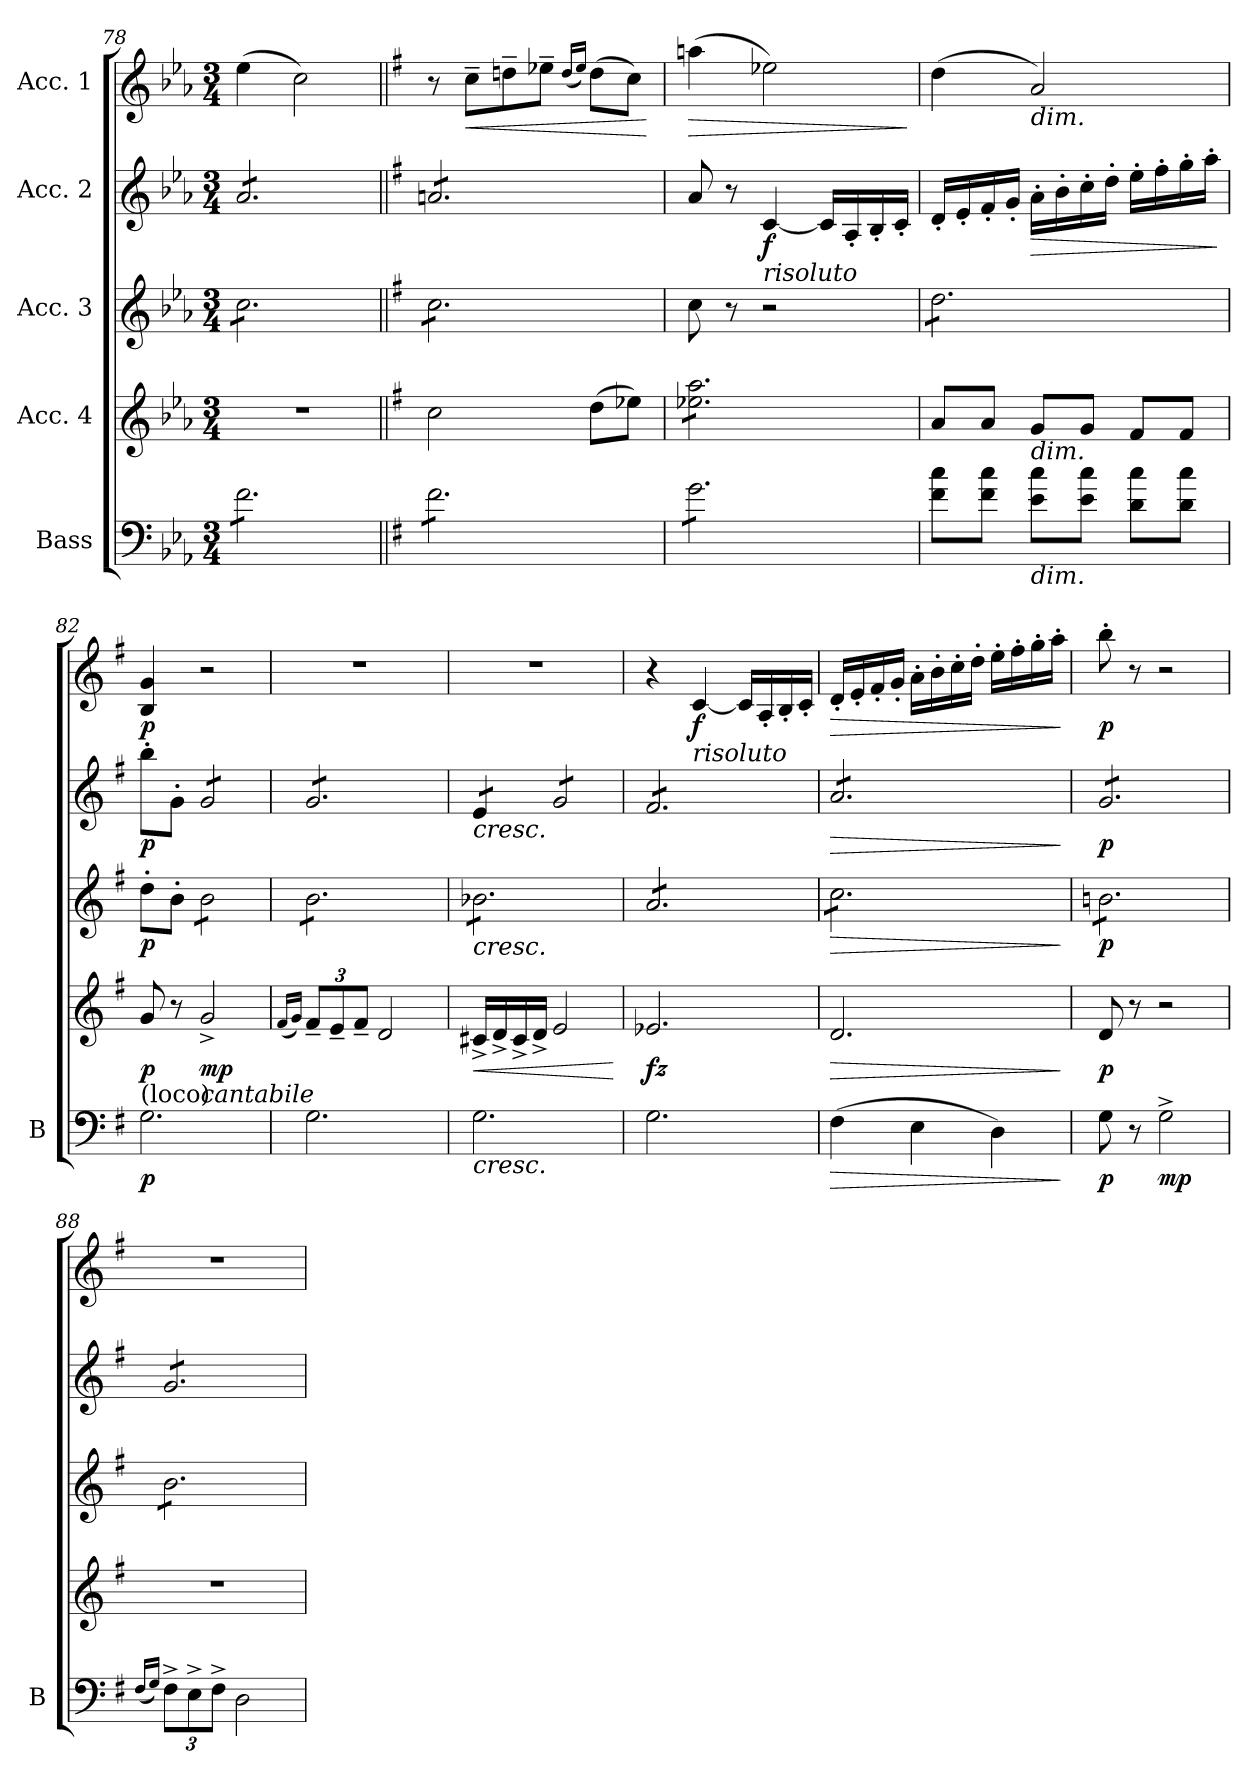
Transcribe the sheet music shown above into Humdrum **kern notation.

**kern	**dynam	**kern	**dynam	**kern	**dynam	**kern	**dynam	**kern	**dynam
*part5	*part5	*part4	*part4	*part3	*part3	*part2	*part2	*part1	*part1
*staff5	*staff5	*staff4	*staff4	*staff3	*staff3	*staff2	*staff2	*staff1	*staff1
*I"Bass	*	*I"Acc. 4	*	*I"Acc. 3	*	*I"Acc. 2	*	*I"Acc. 1	*
*I'B	*	*	*	*	*	*	*	*	*
*clefF4	*	*clefG2	*	*clefG2	*	*clefG2	*	*clefG2	*
*ITrd7c12	*	*ITrd7c12	*	*ITrd7c12	*	*	*	*	*
*k[b-e-a-]	*	*k[b-e-a-]	*	*k[b-e-a-]	*	*k[b-e-a-]	*	*k[b-e-a-]	*
*M3/4	*	*M3/4	*	*M3/4	*	*M3/4	*	*M3/4	*
=78	=78	=78	=78	=78	=78	=78	=78	=78	=78
*tremolo	*	*	*	*	*	*	*	*	*
*	*	*	*	*tremolo	*	*	*	*	*
*	*	*	*	*	*	*tremolo	*	*	*
8F\L	.	2.r	.	8c\L	.	8a-/L	.	(4ee-\	.
8F\	.	.	.	8c\	.	8a-/	.	.	.
8F\	.	.	.	8c\	.	8a-/	.	2cc\)	.
8F\	.	.	.	8c\	.	8a-/	.	.	.
8F\	.	.	.	8c\	.	8a-/	.	.	.
8F\J	.	.	.	8c\J	.	8a-/J	.	.	.
!!LO:PB:g=z
=79||	=79||	=79||	=79||	=79||	=79||	=79||	=79||	=79||	=79||
*k[f#]	*	*k[f#]	*	*k[f#]	*	*k[f#]	*	*k[f#]	*
8F#i\L	.	2c\	.	8c\L	.	8ani/L	.	8r	.
!	!	!	!	!	!	!	!	!	!LO:HP:b
8F#i\	.	.	.	8c\	.	8ani/	.	8cc~\L	<
8F#i\	.	.	.	8c\	.	8ani/	.	8ddn~\	.
8F#i\	.	.	.	8c\	.	8ani/	.	8ee-X~\J	.
.	.	.	.	.	.	.	.	(16qdd/LL	.
.	.	.	.	.	.	.	.	16qee-/JJ)	.
8F#i\	.	(8d\L	.	8c\	.	8ani/	.	(8dd\L	.
8F#i\J	.	8e-X\J)	.	8c\J	.	8ani/J	.	8cc\J)	.
*	*	*	*	*	*	*Xtremolo	*	*	*
*	*	*	*	*Xtremolo	*	*	*	*	*
.	.	.	.	.	.	.	.	.	[
=80	=80	=80	=80	=80	=80	=80	=80	=80	=80
!	!	!	!	!	!	!	!	!	!LO:HP:b
*	*	*tremolo	*	*	*	*	*	*	*
8G\L	.	8e-X\ 8a\L	.	8c\	.	8a/	.	(4aani\	>
8G\	.	8e-X\ 8a\	.	8r	.	8r	.	.	.
!	!	!	!	!	!	!LO:TX:b:i:t=risoluto	!	!	!
!	!	!	!	!	!	!	!LO:DY:b	!	!
8G\	.	8e-X\ 8a\	.	2r	.	[4c/	f	2ee-X\)	.
8G\	.	8e-X\ 8a\	.	.	.	.	.	.	.
8G\	.	8e-X\ 8a\	.	.	.	16c/LL]	.	.	.
.	.	.	.	.	.	16A'/	.	.	.
8G\J	.	8e-X\ 8a\J	.	.	.	16B'/	.	.	.
*	*	*Xtremolo	*	*	*	*	*	*	*
*Xtremolo	*	*	*	*	*	*	*	*	*
.	.	.	.	.	.	16c'/JJ	.	.	.
.	.	.	.	.	.	.	.	.	]
=81	=81	=81	=81	=81	=81	=81	=81	=81	=81
!	!	!	!	!LO:TX:b:i:t=dim.	!	!	!	!	!
*	*	*	*	*tremolo	*	*	*	*	*
8F#\ 8c\L	.	8A/L	.	8d\L	.	16d'/LL	.	(4dd\	.
.	.	.	.	.	.	16e'/	.	.	.
8F#\ 8c\J	.	8A/J	.	8d\	.	16f#'/	.	.	.
.	.	.	.	.	.	16g'/JJ	.	.	.
!	!	!	!	!	!	!	!	!LO:TX:b:i:t=dim.	!
!	!	!LO:TX:b:i:t=dim.	!	!	!	!	!	!	!
!LO:TX:b:i:t=dim.	!	!	!	!	!	!	!	!	!
!	!	!	!	!	!	!	!LO:HP:b	!	!
8E\ 8c\L	.	8G/L	.	8d\	.	16a'\LL	>	2a/)	.
.	.	.	.	.	.	16b'\	.	.	.
8E\ 8c\J	.	8G/J	.	8d\	.	16cc'\	.	.	.
.	.	.	.	.	.	16dd'\JJ	.	.	.
8D\ 8c\L	.	8F#/L	.	8d\	.	16ee'\LL	.	.	.
.	.	.	.	.	.	16ff#'\	.	.	.
8D\ 8c\J	.	8F#/J	.	8d\J	.	16gg'\	.	.	.
*	*	*	*	*Xtremolo	*	*	*	*	*
.	.	.	.	.	.	16aa'\JJ	.	.	.
.	.	.	.	.	.	.	]	.	.
=82	=82	=82	=82	=82	=82	=82	=82	=82	=82
!LO:TX:a:t=(loco)	!	!	!	!	!	!	!	!	!
!	!LO:DY:b	!	!LO:DY:b	!	!LO:DY:b	!	!LO:DY:b	!	!LO:DY:b
2.GG\	p	8G/	p	8d'\L	p	8bb'\L	p	4B/ 4g/	p
.	.	8r	.	8B'\J	.	8g'\J	.	.	.
!	!	!LO:TX:b:i:t=cantabile	!	!	!	!	!	!	!
!	!	!	!LO:DY:b	!	!	!	!	!	!
*	*	*	*	*tremolo	*	*	*	*	*
*	*	*	*	*	*	*tremolo	*	*	*
.	.	2G^/	mp	8B\L	.	8g/L	.	2r	.
.	.	.	.	8B\	.	8g/	.	.	.
.	.	.	.	8B\	.	8g/	.	.	.
.	.	.	.	8B\J	.	8g/J	.	.	.
=83	=83	=83	=83	=83	=83	=83	=83	=83	=83
.	.	(16qF#/LL	.	.	.	.	.	.	.
.	.	16qG/JJ)	.	.	.	.	.	.	.
*	*	*Xbrackettup	*	*	*	*	*	*	*
2.GG\	.	12F#~/L	.	8B\L	.	8g/L	.	2.r	.
.	.	12E~/	.	.	.	.	.	.	.
.	.	.	.	8B\	.	8g/	.	.	.
.	.	12F#~/J	.	.	.	.	.	.	.
.	.	2D/	.	8B\	.	8g/	.	.	.
.	.	.	.	8B\	.	8g/	.	.	.
.	.	.	.	8B\	.	8g/	.	.	.
.	.	.	.	8B\J	.	8g/J	.	.	.
!!LO:LB:g=z
=84	=84	=84	=84	=84	=84	=84	=84	=84	=84
!	!	!	!	!	!	!LO:TX:b:i:t=cresc.	!	!	!
!	!	!	!	!LO:TX:b:i:t=cresc.	!	!	!	!	!
!LO:TX:b:i:t=cresc.	!	!	!	!	!	!	!	!	!
!	!	!	!LO:HP:b	!	!	!	!	!	!
2.GG\	.	16C#X^/LL	<	8B-X\L	.	8e/L	.	2.r	.
.	.	16D^/	.	.	.	.	.	.	.
.	.	16C#^/	.	8B-X\	.	8e/J	.	.	.
.	.	16D^/JJ	.	.	.	.	.	.	.
.	.	2E/	.	8B-X\	.	8g/L	.	.	.
.	.	.	.	8B-X\	.	8g/	.	.	.
.	.	.	.	8B-X\	.	8g/	.	.	.
.	.	.	.	8B-X\J	.	8g/J	.	.	.
.	.	.	[	.	.	.	.	.	.
=85	=85	=85	=85	=85	=85	=85	=85	=85	=85
!	!	!	!LO:DY:b	!	!	!	!	!	!
2.GG\	.	2.E-X/	fz	8A/L	.	8f#/L	.	4r	.
.	.	.	.	8A/	.	8f#/	.	.	.
!	!	!	!	!	!	!	!	!LO:TX:b:i:t=risoluto	!
!	!	!	!	!	!	!	!	!	!LO:DY:b
.	.	.	.	8A/	.	8f#/	.	[4c/	f
.	.	.	.	8A/	.	8f#/	.	.	.
.	.	.	.	8A/	.	8f#/	.	16c/LL]	.
.	.	.	.	.	.	.	.	16A'/	.
.	.	.	.	8A/J	.	8f#/J	.	16B'/	.
.	.	.	.	.	.	.	.	16c'/JJ	.
=86	=86	=86	=86	=86	=86	=86	=86	=86	=86
!	!LO:HP:b	!	!LO:HP:b	!	!LO:HP:b	!	!LO:HP:b	!	!LO:HP:b
(4FF#\	>	2.D/	>	8c\L	>	8a/L	>	16d'/LL	>
.	.	.	.	.	.	.	.	16e'/	.
.	.	.	.	8c\	.	8a/	.	16f#'/	.
.	.	.	.	.	.	.	.	16g'/JJ	.
4EE\	.	.	.	8c\	.	8a/	.	16a'\LL	.
.	.	.	.	.	.	.	.	16b'\	.
.	.	.	.	8c\	.	8a/	.	16cc'\	.
.	.	.	.	.	.	.	.	16dd'\JJ	.
4DD\)	.	.	.	8c\	.	8a/	.	16ee'\LL	.
.	.	.	.	.	.	.	.	16ff#'\	.
.	.	.	.	8c\J	.	8a/J	.	16gg'\	.
.	.	.	.	.	.	.	.	16aa'\JJ	.
.	]	.	]	.	]	.	]	.	]
=87	=87	=87	=87	=87	=87	=87	=87	=87	=87
!	!LO:DY:b	!	!LO:DY:b	!	!LO:DY:b	!	!LO:DY:b	!	!LO:DY:b
8GG\	p	8D/	p	8Bni\L	p	8g/L	p	8bb'\	p
8r	.	8r	.	8Bni\	.	8g/	.	8r	.
!	!LO:DY:b	!	!	!	!	!	!	!	!
2GG^\	mp	2r	.	8Bni\	.	8g/	.	2r	.
.	.	.	.	8Bni\	.	8g/	.	.	.
.	.	.	.	8Bni\	.	8g/	.	.	.
.	.	.	.	8Bni\J	.	8g/J	.	.	.
=88	=88	=88	=88	=88	=88	=88	=88	=88	=88
(16qFF#/LL	.	.	.	.	.	.	.	.	.
16qGG/JJ)	.	.	.	.	.	.	.	.	.
*Xbrackettup	*	*	*	*	*	*	*	*	*
12FF#^\L	.	2.r	.	8B\L	.	8g/L	.	2.r	.
12EE^\	.	.	.	.	.	.	.	.	.
.	.	.	.	8B\	.	8g/	.	.	.
12FF#^\J	.	.	.	.	.	.	.	.	.
2DD\	.	.	.	8B\	.	8g/	.	.	.
.	.	.	.	8B\	.	8g/	.	.	.
.	.	.	.	8B\	.	8g/	.	.	.
.	.	.	.	8B\J	.	8g/J	.	.	.
*	*	*	*	*	*	*Xtremolo	*	*	*
*	*	*	*	*Xtremolo	*	*	*	*	*
=	=	=	=	=	=	=	=	=	=
*-	*-	*-	*-	*-	*-	*-	*-	*-	*-
